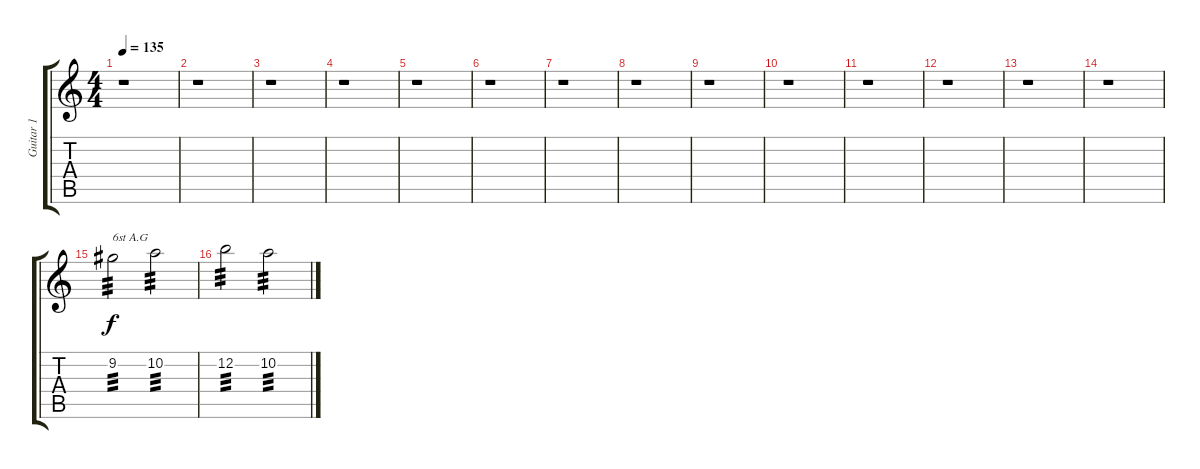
\track ("Guitar 1" "Guitar 1") {instrument distortionguitar}
\staff {score tabs}
\tuning (E4 B3 G3 D3 A2 E2) {hide}
\ts (4 4)
\tempo 135
\clef g2
\ks c
r.1{dy f volume 13 instrument distortionguitar} |
r.1 |
r.1 |
r.1 |
r.1 |
r.1 |
r.1 |
r.1 |
r.1 |
r.1 |
r.1 |
r.1 |
r.1 |
r.1 |
9.2.2{txt "6st A.G" tp 3 volume 12 instrument acousticguitarsteel} 10.2.2{tp 3} |
12.2.2{tp 3} 10.2.2{tp 3}
